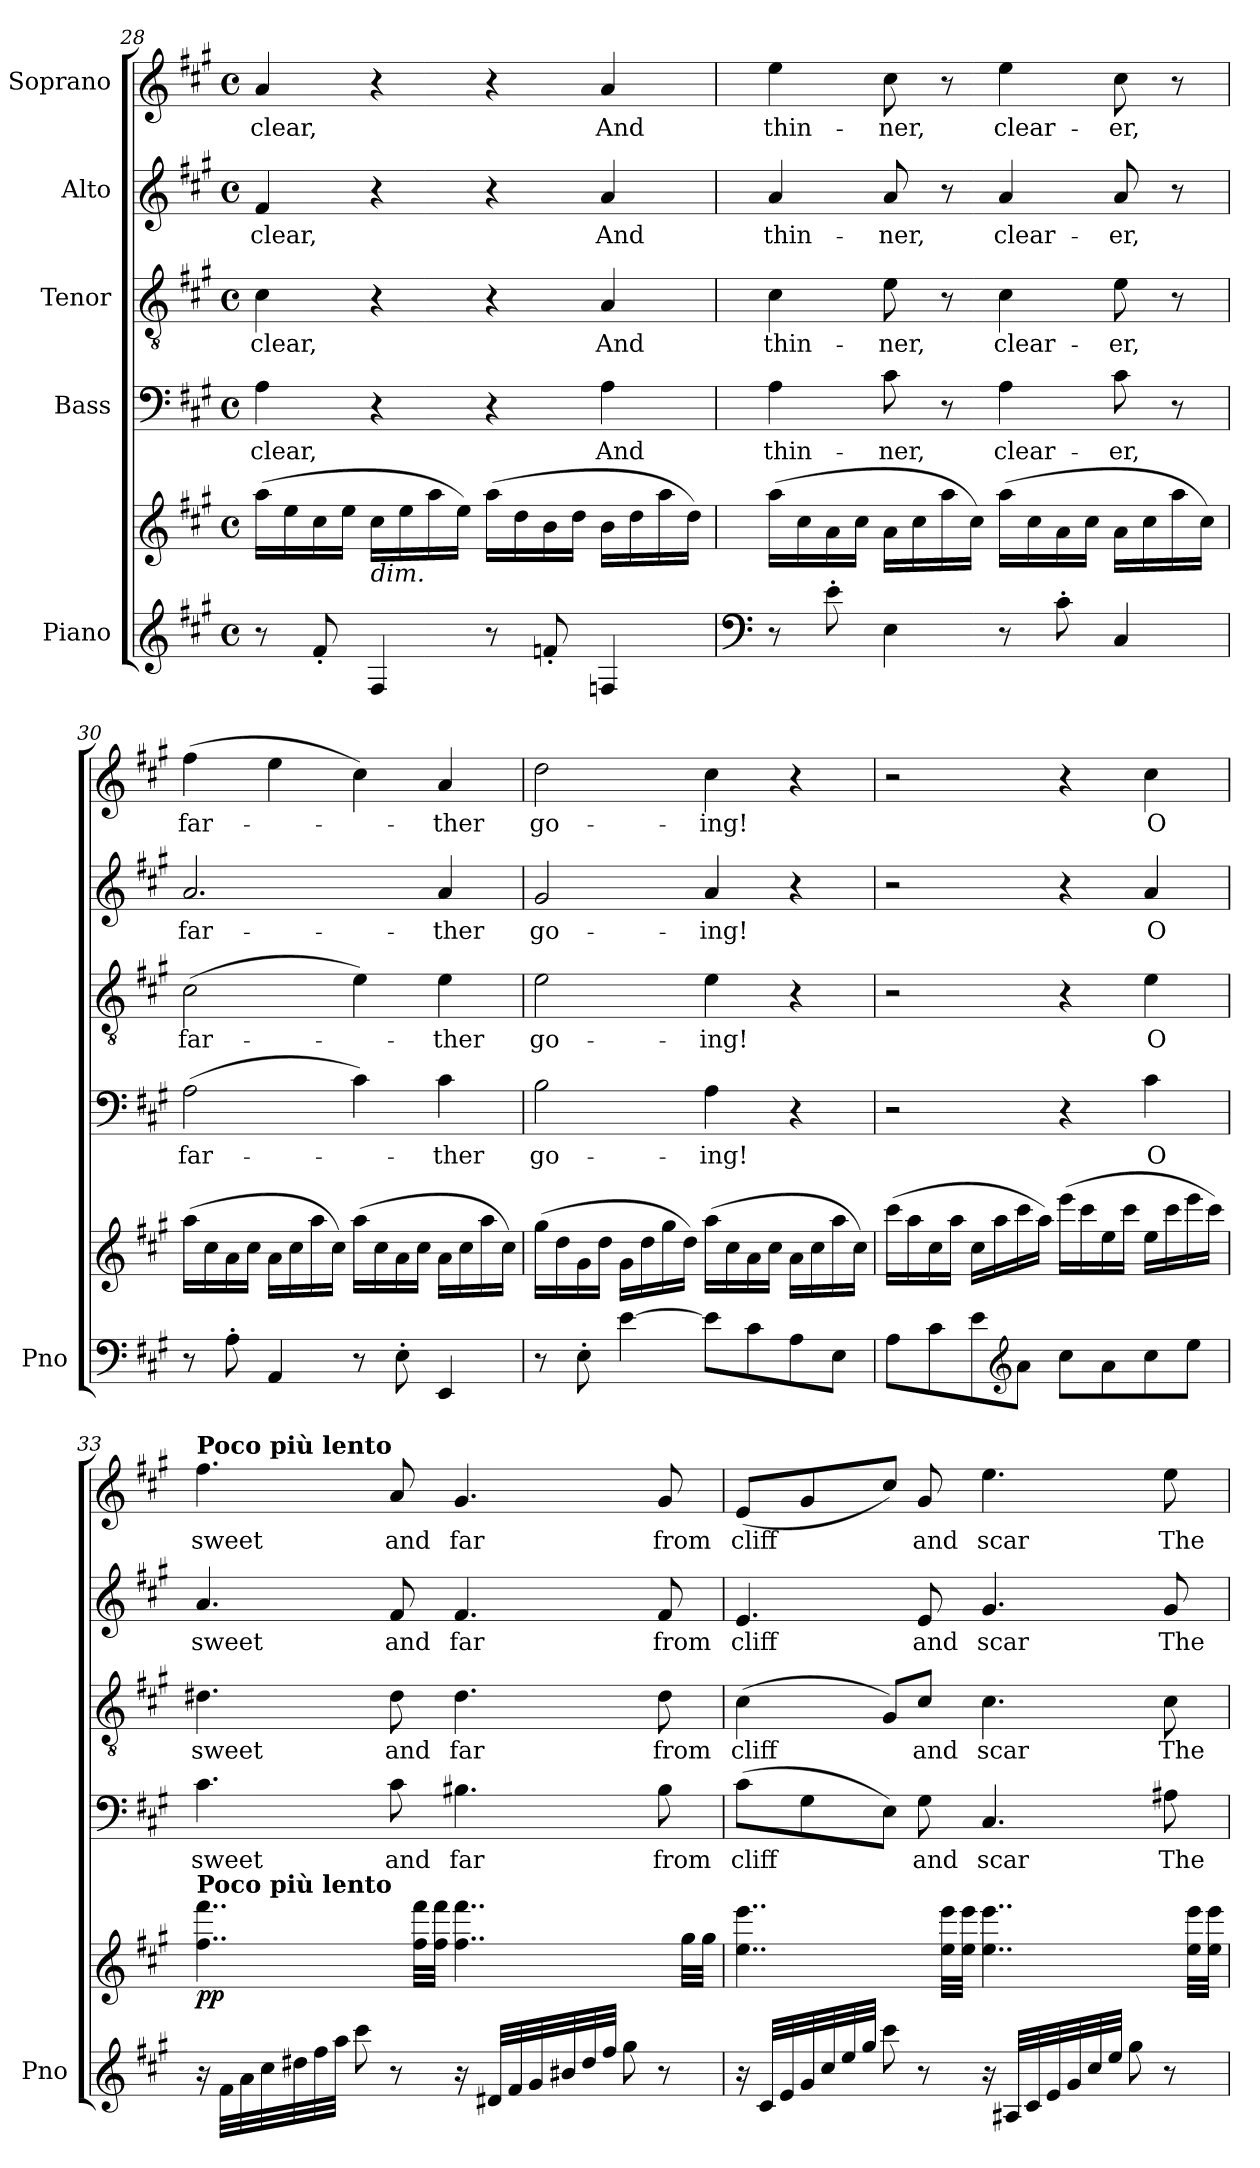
**kern	**kern	**dynam	**kern	**text	**kern	**text	**kern	**text	**kern	**text
*part5	*part5	*part5	*part4	*part4	*part3	*part3	*part2	*part2	*part1	*part1
*staff6	*staff5	*staff5/6	*staff4	*staff4	*staff3	*staff3	*staff2	*staff2	*staff1	*staff1
*I"Piano	*	*	*I"Bass	*	*I"Tenor	*	*I"Alto	*	*I"Soprano	*
*I'Pno	*	*	*	*	*	*	*	*	*	*
*clefG2	*clefG2	*	*clefF4	*	*clefGv2	*	*clefG2	*	*clefG2	*
*k[f#c#g#]	*k[f#c#g#]	*	*k[f#c#g#]	*	*k[f#c#g#]	*	*k[f#c#g#]	*	*k[f#c#g#]	*
*M4/4	*M4/4	*	*M4/4	*	*M4/4	*	*M4/4	*	*M4/4	*
*met(c)	*met(c)	*	*met(c)	*	*met(c)	*	*met(c)	*	*met(c)	*
=28	=28	=28	=28	=28	=28	=28	=28	=28	=28	=28
8r	(16aa\LL	.	4A\	clear,	4c#\	clear,	4f#/	clear,	4a/	clear,
.	16ee\	.	.	.	.	.	.	.	.	.
8f#'/	16cc#\	.	.	.	.	.	.	.	.	.
.	16ee\JJ	.	.	.	.	.	.	.	.	.
!	!LO:TX:b:i:t=dim.	!	!	!	!	!	!	!	!	!
4F#/	16cc#\LL	.	4r	.	4r	.	4r	.	4r	.
.	16ee\	.	.	.	.	.	.	.	.	.
.	16aa\	.	.	.	.	.	.	.	.	.
.	16ee\JJ)	.	.	.	.	.	.	.	.	.
8r	(16aa\LL	.	4r	.	4r	.	4r	.	4r	.
.	16dd\	.	.	.	.	.	.	.	.	.
8fn'/	16b\	.	.	.	.	.	.	.	.	.
.	16dd\JJ	.	.	.	.	.	.	.	.	.
4Fn/	16b\LL	.	4A\	And	4A/	And	4a/	And	4a/	And
.	16dd\	.	.	.	.	.	.	.	.	.
.	16aa\	.	.	.	.	.	.	.	.	.
.	16dd\JJ)	.	.	.	.	.	.	.	.	.
=29	=29	=29	=29	=29	=29	=29	=29	=29	=29	=29
*clefF4	*	*	*	*	*	*	*	*	*	*
8r	(16aa\LL	.	4A\	thin-	4c#\	thin-	4a/	thin-	4ee\	thin-
.	16cc#\	.	.	.	.	.	.	.	.	.
8e'\	16a\	.	.	.	.	.	.	.	.	.
.	16cc#\JJ	.	.	.	.	.	.	.	.	.
4E\	16a\LL	.	8c#\	-ner,	8e\	-ner,	8a/	-ner,	8cc#\	-ner,
.	16cc#\	.	.	.	.	.	.	.	.	.
.	16aa\	.	8r	.	8r	.	8r	.	8r	.
.	16cc#\JJ)	.	.	.	.	.	.	.	.	.
8r	(16aa\LL	.	4A\	clear-	4c#\	clear-	4a/	clear-	4ee\	clear-
.	16cc#\	.	.	.	.	.	.	.	.	.
8c#'\	16a\	.	.	.	.	.	.	.	.	.
.	16cc#\JJ	.	.	.	.	.	.	.	.	.
4C#/	16a\LL	.	8c#\	-er,	8e\	-er,	8a/	-er,	8cc#\	-er,
.	16cc#\	.	.	.	.	.	.	.	.	.
.	16aa\	.	8r	.	8r	.	8r	.	8r	.
.	16cc#\JJ)	.	.	.	.	.	.	.	.	.
=30	=30	=30	=30	=30	=30	=30	=30	=30	=30	=30
8r	(16aa\LL	.	(2A\	far-	(2c#\	far-	2.a/	far-	(4ff#\	far-
.	16cc#\	.	.	.	.	.	.	.	.	.
8A'\	16a\	.	.	.	.	.	.	.	.	.
.	16cc#\JJ	.	.	.	.	.	.	.	.	.
4AA/	16a\LL	.	.	.	.	.	.	.	4ee\	.
.	16cc#\	.	.	.	.	.	.	.	.	.
.	16aa\	.	.	.	.	.	.	.	.	.
.	16cc#\JJ)	.	.	.	.	.	.	.	.	.
8r	(16aa\LL	.	4c#\)	.	4e\)	.	.	.	4cc#\)	.
.	16cc#\	.	.	.	.	.	.	.	.	.
8E'\	16a\	.	.	.	.	.	.	.	.	.
.	16cc#\JJ	.	.	.	.	.	.	.	.	.
4EE/	16a\LL	.	4c#\	-ther	4e\	-ther	4a/	-ther	4a/	-ther
.	16cc#\	.	.	.	.	.	.	.	.	.
.	16aa\	.	.	.	.	.	.	.	.	.
.	16cc#\JJ)	.	.	.	.	.	.	.	.	.
=31	=31	=31	=31	=31	=31	=31	=31	=31	=31	=31
8r	(16gg#\LL	.	2B\	go-	2e\	go-	2g#/	go-	2dd\	go-
.	16dd\	.	.	.	.	.	.	.	.	.
8E'\	16g#\	.	.	.	.	.	.	.	.	.
.	16dd\JJ	.	.	.	.	.	.	.	.	.
[4e\	16g#\LL	.	.	.	.	.	.	.	.	.
.	16dd\	.	.	.	.	.	.	.	.	.
.	16gg#\	.	.	.	.	.	.	.	.	.
.	16dd\JJ)	.	.	.	.	.	.	.	.	.
8e\L]	(16aa\LL	.	4A\	-ing!	4e\	-ing!	4a/	-ing!	4cc#\	-ing!
.	16cc#\	.	.	.	.	.	.	.	.	.
8c#\	16a\	.	.	.	.	.	.	.	.	.
.	16cc#\JJ	.	.	.	.	.	.	.	.	.
8A\	16a\LL	.	4r	.	4r	.	4r	.	4r	.
.	16cc#\	.	.	.	.	.	.	.	.	.
8E\J	16aa\	.	.	.	.	.	.	.	.	.
.	16cc#\JJ)	.	.	.	.	.	.	.	.	.
=32	=32	=32	=32	=32	=32	=32	=32	=32	=32	=32
8A\L	(16ccc#\LL	.	2r	.	2r	.	2r	.	2r	.
.	16aa\	.	.	.	.	.	.	.	.	.
8c#\	16cc#\	.	.	.	.	.	.	.	.	.
.	16aa\JJ	.	.	.	.	.	.	.	.	.
8e\	16cc#\LL	.	.	.	.	.	.	.	.	.
.	16aa\	.	.	.	.	.	.	.	.	.
*clefG2	*	*	*	*	*	*	*	*	*	*
8a\J	16ccc#\	.	.	.	.	.	.	.	.	.
.	16aa\JJ)	.	.	.	.	.	.	.	.	.
8cc#\L	(16eee\LL	.	4r	.	4r	.	4r	.	4r	.
.	16ccc#\	.	.	.	.	.	.	.	.	.
8a\	16ee\	.	.	.	.	.	.	.	.	.
.	16ccc#\JJ	.	.	.	.	.	.	.	.	.
8cc#\	16ee\LL	.	4c#\	O	4e\	O	4a/	O	4cc#\	O
.	16ccc#\	.	.	.	.	.	.	.	.	.
8ee\J	16eee\	.	.	.	.	.	.	.	.	.
.	16ccc#\JJ)	.	.	.	.	.	.	.	.	.
=33	=33	=33	=33	=33	=33	=33	=33	=33	=33	=33
!	!	!	!	!	!	!	!	!	!LO:TX:a:B:t=Poco più lento	!
!	!LO:TX:a:B:t=Poco più lento	!	!	!	!	!	!	!	!	!
!	!	!LO:DY:b	!	!	!	!	!	!	!	!
16r	4..ff#\ 4..fff#\	pp	4.c#\	sweet	4.d#X\	sweet	4.a/	sweet	4.ff#\	sweet
32f#\LLL	.	.	.	.	.	.	.	.	.	.
32a\	.	.	.	.	.	.	.	.	.	.
32cc#\	.	.	.	.	.	.	.	.	.	.
32dd#X\	.	.	.	.	.	.	.	.	.	.
32ff#\	.	.	.	.	.	.	.	.	.	.
32aa\JJJ	.	.	.	.	.	.	.	.	.	.
8ccc#\	.	.	.	.	.	.	.	.	.	.
8r	.	.	8c#\	and	8d#\	and	8f#/	and	8a/	and
.	32ff#\ 32fff#\LLL	.	.	.	.	.	.	.	.	.
.	32ff#\ 32fff#\JJJ	.	.	.	.	.	.	.	.	.
16r	4..ff#\ 4..fff#\	.	4.B#X\	far	4.d#\	far	4.f#/	far	4.g#/	far
32d#X/LLL	.	.	.	.	.	.	.	.	.	.
32f#/	.	.	.	.	.	.	.	.	.	.
32g#/	.	.	.	.	.	.	.	.	.	.
32b#X/	.	.	.	.	.	.	.	.	.	.
32dd#/	.	.	.	.	.	.	.	.	.	.
32ff#/JJJ	.	.	.	.	.	.	.	.	.	.
8gg#\	.	.	.	.	.	.	.	.	.	.
8r	.	.	8B#\	from	8d#\	from	8f#/	from	8g#/	from
.	32gg#\LLL	.	.	.	.	.	.	.	.	.
.	32gg#\JJJ	.	.	.	.	.	.	.	.	.
=34	=34	=34	=34	=34	=34	=34	=34	=34	=34	=34
16r	4..ee\ 4..eee\	.	(8c#\L	-cliff	(4c#\	cliff	4.e/	cliff	(8e/L	-cliff
32c#/LLL	.	.	.	.	.	.	.	.	.	.
32e/	.	.	.	.	.	.	.	.	.	.
32g#/	.	.	8G#\	.	.	.	.	.	8g#/	.
32cc#/	.	.	.	.	.	.	.	.	.	.
32ee/	.	.	.	.	.	.	.	.	.	.
32gg#/JJJ	.	.	.	.	.	.	.	.	.	.
8ccc#\	.	.	8E\J)	.	8G#/L)	.	.	.	8cc#/J)	.
8r	.	.	8G#\	and	8c#/J	and	8e/	and	8g#/	and
.	32ee\ 32eee\LLL	.	.	.	.	.	.	.	.	.
.	32ee\ 32eee\JJJ	.	.	.	.	.	.	.	.	.
16r	4..ee\ 4..eee\	.	4.C#/	scar	4.c#\	scar	4.g#/	scar	4.ee\	scar
32A#X/LLL	.	.	.	.	.	.	.	.	.	.
32c#/	.	.	.	.	.	.	.	.	.	.
32e/	.	.	.	.	.	.	.	.	.	.
32g#/	.	.	.	.	.	.	.	.	.	.
32cc#/	.	.	.	.	.	.	.	.	.	.
32ee/JJJ	.	.	.	.	.	.	.	.	.	.
8gg#\	.	.	.	.	.	.	.	.	.	.
8r	.	.	8A#X\	The	8c#\	The	8g#/	The	8ee\	The
.	32ee\ 32eee\LLL	.	.	.	.	.	.	.	.	.
.	32ee\ 32eee\JJJ	.	.	.	.	.	.	.	.	.
=	=	=	=	=	=	=	=	=	=	=
*-	*-	*-	*-	*-	*-	*-	*-	*-	*-	*-
